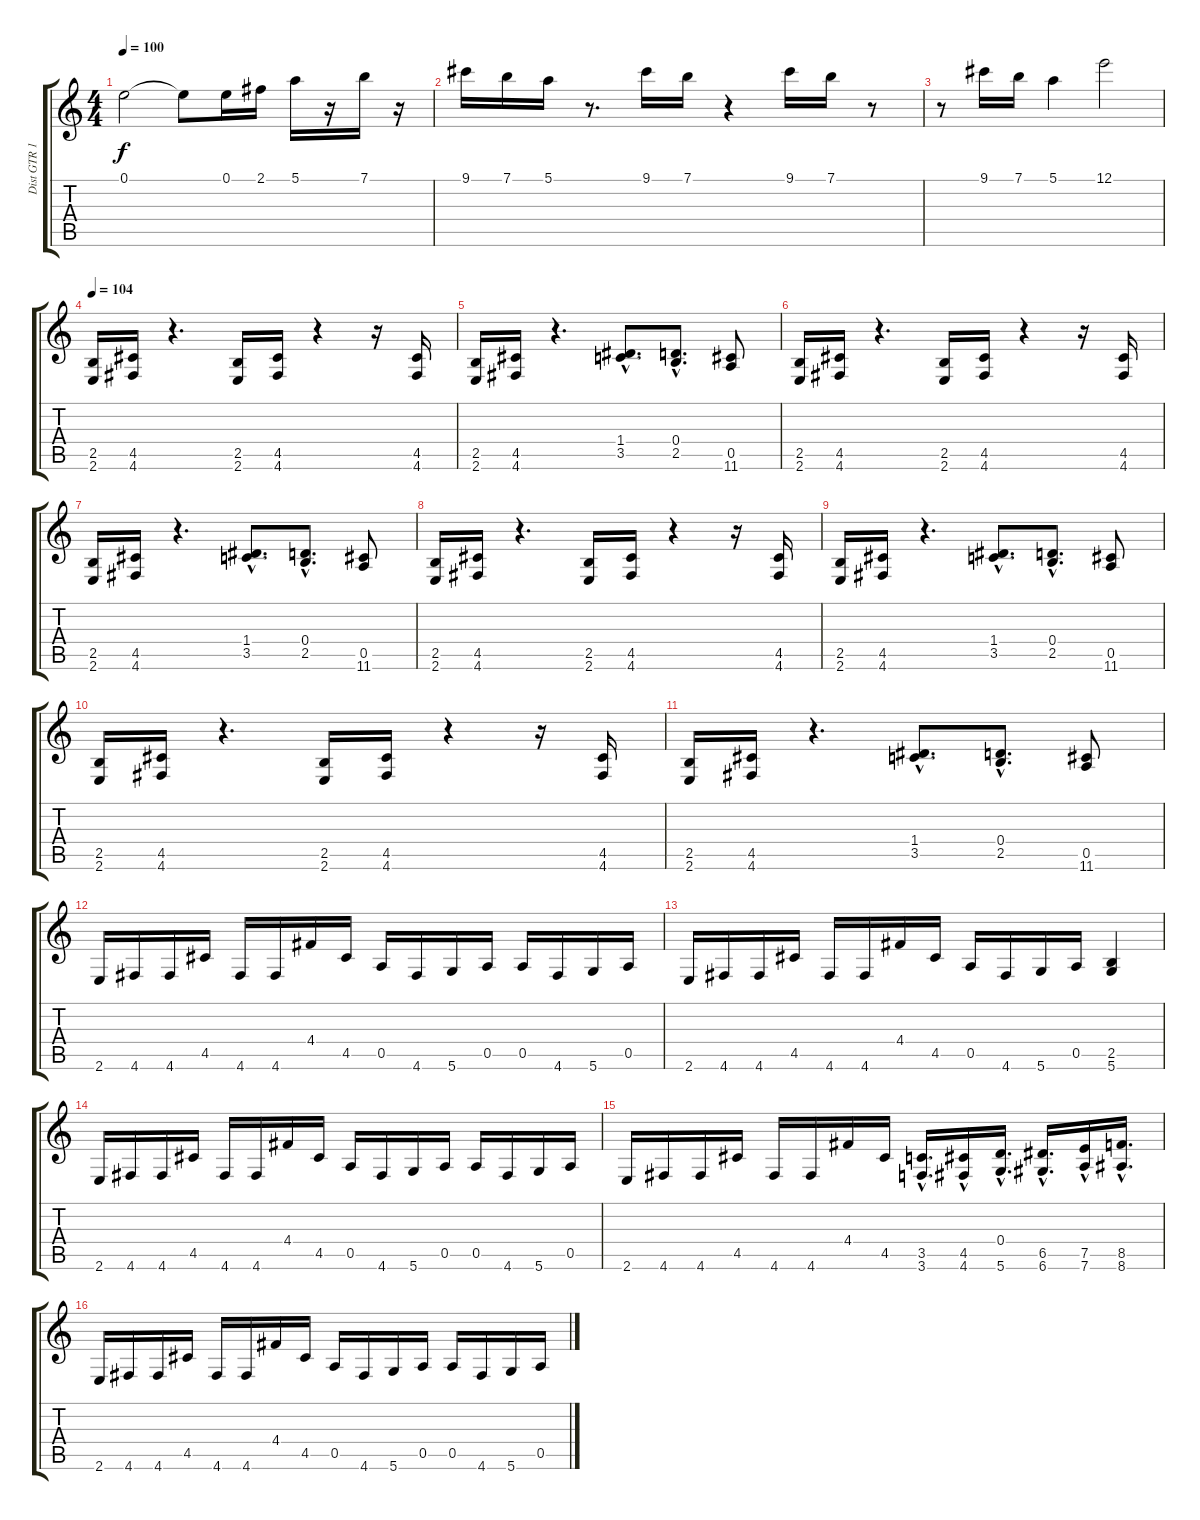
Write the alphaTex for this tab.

\track ("Dist GTR 1" "Dist GTR 1") {instrument distortionguitar}
\staff {score tabs}
\tuning (E4 B3 G3 D3 A2 D2) {hide}
\ts (4 4)
\tempo 100
\clef g2
\ks c
0.1{t}.2{dy f} 0.1{t}.8 0.1.16 2.1.16 5.1.16 r.16 7.1.16 r.16 |
9.1.16 7.1.16 5.1.16 r.8{d} 9.1.16 7.1.16 r.4 9.1.16 7.1.16 r.8 |
r.8 9.1.16 7.1.16 5.1.4 12.1.2 |
\tempo 104
(2.5 2.6).16 (4.5 4.6).16 r.4{d} (2.5 2.6).16 (4.5 4.6).16 r.4 r.16 (4.5 4.6).16 |
(2.5 2.6).16 (4.5 4.6).16 r.4{d} (1.4{hac} 3.5{hac}).8{d} (0.4{hac} 2.5{hac}).8{d} (0.5 11.6).8 |
(2.5 2.6).16 (4.5 4.6).16 r.4{d} (2.5 2.6).16 (4.5 4.6).16 r.4 r.16 (4.5 4.6).16 |
(2.5 2.6).16 (4.5 4.6).16 r.4{d} (1.4{hac} 3.5{hac}).8{d} (0.4{hac} 2.5{hac}).8{d} (0.5 11.6).8 |
(2.5 2.6).16 (4.5 4.6).16 r.4{d} (2.5 2.6).16 (4.5 4.6).16 r.4 r.16 (4.5 4.6).16 |
(2.5 2.6).16 (4.5 4.6).16 r.4{d} (1.4{hac} 3.5{hac}).8{d} (0.4{hac} 2.5{hac}).8{d} (0.5 11.6).8 |
(2.5 2.6).16 (4.5 4.6).16 r.4{d} (2.5 2.6).16 (4.5 4.6).16 r.4 r.16 (4.5 4.6).16 |
(2.5 2.6).16 (4.5 4.6).16 r.4{d} (1.4{hac} 3.5{hac}).8{d} (0.4{hac} 2.5{hac}).8{d} (0.5 11.6).8 |
2.6.16 4.6.16 4.6.16 4.5.16 4.6.16 4.6.16 4.4.16 4.5.16 0.5.16 4.6.16 5.6.16 0.5.16 0.5.16 4.6.16 5.6.16 0.5.16 |
2.6.16 4.6.16 4.6.16 4.5.16 4.6.16 4.6.16 4.4.16 4.5.16 0.5.16 4.6.16 5.6.16 0.5.16 (2.5 5.6).4 |
2.6.16 4.6.16 4.6.16 4.5.16 4.6.16 4.6.16 4.4.16 4.5.16 0.5.16 4.6.16 5.6.16 0.5.16 0.5.16 4.6.16 5.6.16 0.5.16 |
2.6.16 4.6.16 4.6.16 4.5.16 4.6.16 4.6.16 4.4.16 4.5.16 (3.5{hac} 3.6{hac}).16{d} (4.5{hac} 4.6{hac}).16 (0.4{hac} 5.6{hac}).16{d} (6.5{hac} 6.6{hac}).16{d} (7.5{hac} 7.6{hac}).16 (8.5{hac} 8.6{hac}).16{d} |
2.6.16 4.6.16 4.6.16 4.5.16 4.6.16 4.6.16 4.4.16 4.5.16 0.5.16 4.6.16 5.6.16 0.5.16 0.5.16 4.6.16 5.6.16 0.5.16
